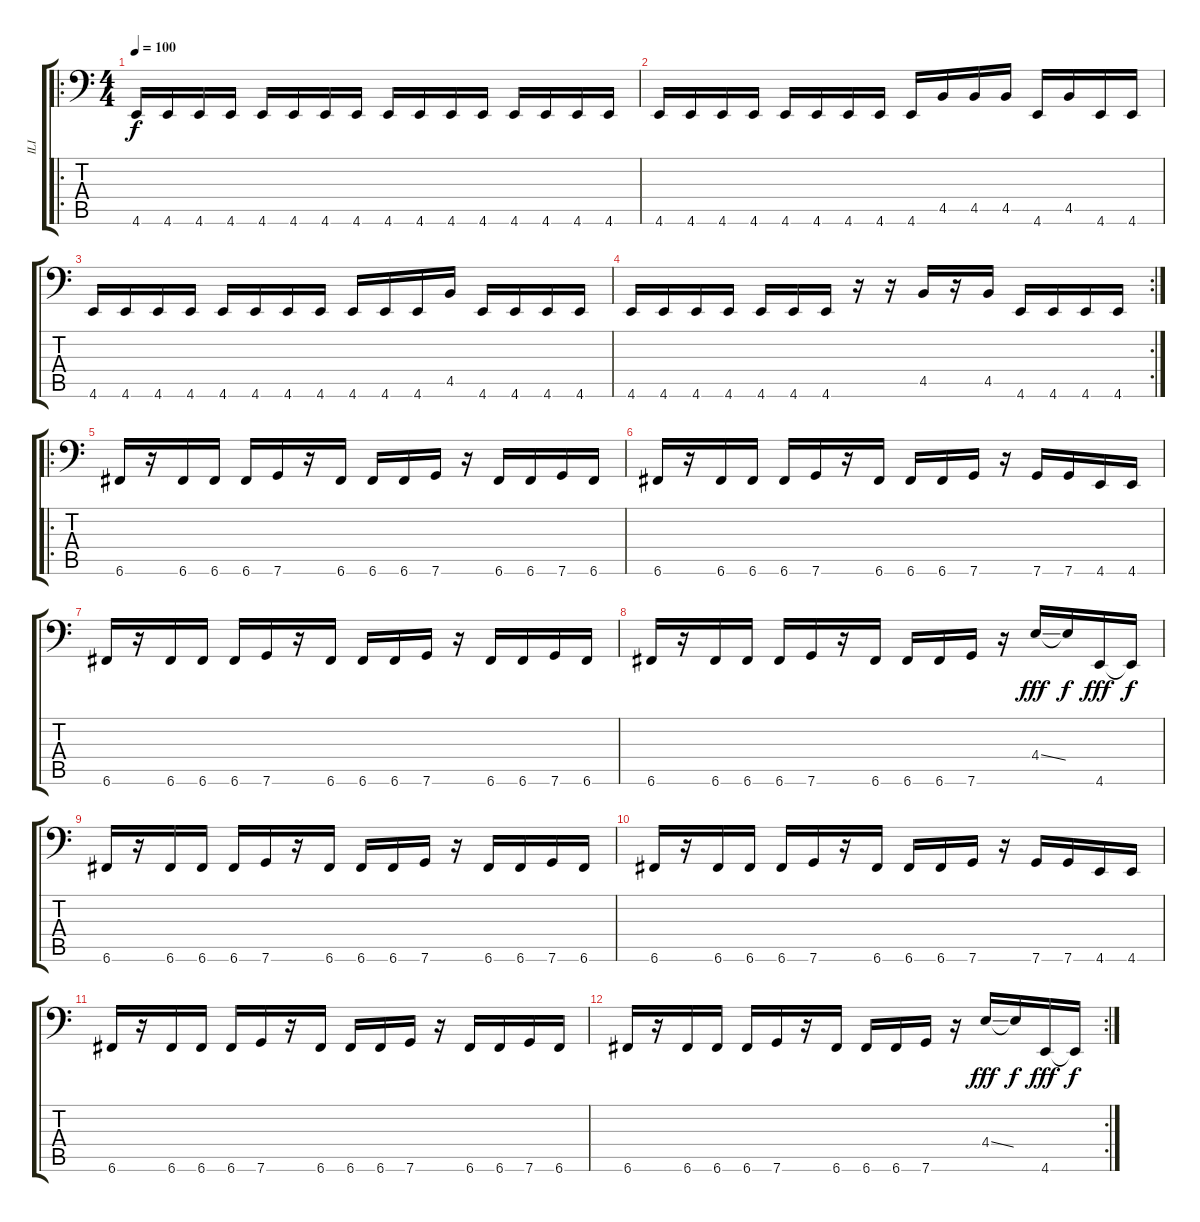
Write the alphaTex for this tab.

\track ("ILI" "ILI") {instrument electricbasspick}
\staff {score tabs}
\tuning (D3 A2 F2 C2 G1 C1) {hide}
\ro
\ts (4 4)
\tempo 100
\clef f4
\ks c
4.6.16{dy f} 4.6.16 4.6.16 4.6.16 4.6.16 4.6.16 4.6.16 4.6.16 4.6.16 4.6.16 4.6.16 4.6.16 4.6.16 4.6.16 4.6.16 4.6.16 |
4.6.16 4.6.16 4.6.16 4.6.16 4.6.16 4.6.16 4.6.16 4.6.16 4.6.16 4.5.16 4.5.16 4.5.16 4.6.16 4.5.16 4.6.16 4.6.16 |
4.6.16 4.6.16 4.6.16 4.6.16 4.6.16 4.6.16 4.6.16 4.6.16 4.6.16 4.6.16 4.6.16 4.5.16 4.6.16 4.6.16 4.6.16 4.6.16 |
\rc 2
4.6.16 4.6.16 4.6.16 4.6.16 4.6.16 4.6.16 4.6.16 r.16 r.16 4.5.16 r.16 4.5.16 4.6.16 4.6.16 4.6.16 4.6.16 |
\ro
6.6.16 r.16 6.6.16 6.6.16 6.6.16 7.6.16 r.16 6.6.16 6.6.16 6.6.16 7.6.16 r.16 6.6.16 6.6.16 7.6.16 6.6.16 |
6.6.16 r.16 6.6.16 6.6.16 6.6.16 7.6.16 r.16 6.6.16 6.6.16 6.6.16 7.6.16 r.16 7.6.16 7.6.16 4.6.16 4.6.16 |
6.6.16 r.16 6.6.16 6.6.16 6.6.16 7.6.16 r.16 6.6.16 6.6.16 6.6.16 7.6.16 r.16 6.6.16 6.6.16 7.6.16 6.6.16 |
6.6.16 r.16 6.6.16 6.6.16 6.6.16 7.6.16 r.16 6.6.16 6.6.16 6.6.16 7.6.16 r.16 4.4{ss}.16{dy fff} 4.4{t}.16{dy f} 4.6.16{dy fff} 4.6{t}.16{dy f} |
6.6.16 r.16 6.6.16 6.6.16 6.6.16 7.6.16 r.16 6.6.16 6.6.16 6.6.16 7.6.16 r.16 6.6.16 6.6.16 7.6.16 6.6.16 |
6.6.16 r.16 6.6.16 6.6.16 6.6.16 7.6.16 r.16 6.6.16 6.6.16 6.6.16 7.6.16 r.16 7.6.16 7.6.16 4.6.16 4.6.16 |
6.6.16 r.16 6.6.16 6.6.16 6.6.16 7.6.16 r.16 6.6.16 6.6.16 6.6.16 7.6.16 r.16 6.6.16 6.6.16 7.6.16 6.6.16 |
\rc 2
6.6.16 r.16 6.6.16 6.6.16 6.6.16 7.6.16 r.16 6.6.16 6.6.16 6.6.16 7.6.16 r.16 4.4{ss}.16{dy fff} 4.4{t}.16{dy f} 4.6.16{dy fff} 4.6{t}.16{dy f}
